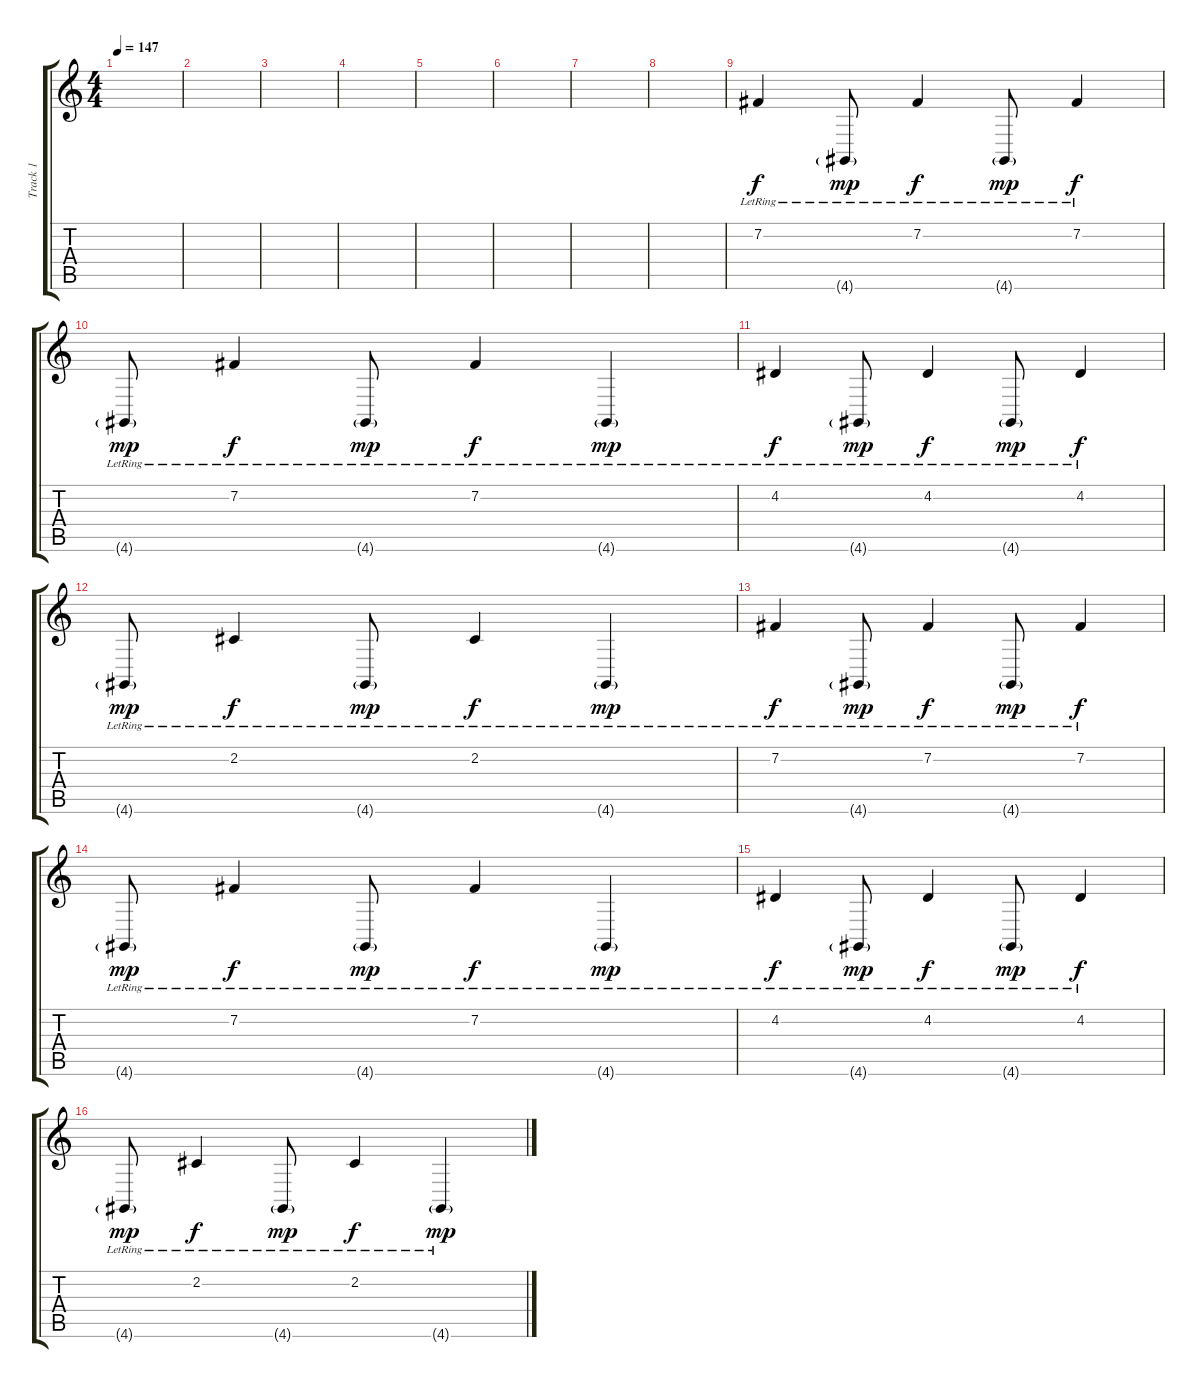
\track ("Track 1" "Track 1") {instrument electricgrandpiano}
\staff {score tabs}
\tuning (E4 B3 G3 D3 A2 E2) {hide}
\ts (4 4)
\tempo 147
\clef g2
\ks c
|
|
|
|
|
|
|
|
7.2{lr}.4{dy f} 4.6{g lr}.8{dy mp} 7.2{lr}.4{dy f} 4.6{g lr}.8{dy mp} 7.2{lr}.4{dy f} |
4.6{g lr}.8{dy mp} 7.2{lr}.4{dy f} 4.6{g lr}.8{dy mp} 7.2{lr}.4{dy f} 4.6{g lr}.4{dy mp} |
4.2{lr}.4{dy f} 4.6{g lr}.8{dy mp} 4.2{lr}.4{dy f} 4.6{g lr}.8{dy mp} 4.2{lr}.4{dy f} |
4.6{g lr}.8{dy mp} 2.2{lr}.4{dy f} 4.6{g lr}.8{dy mp} 2.2{lr}.4{dy f} 4.6{g lr}.4{dy mp} |
7.2{lr}.4{dy f} 4.6{g lr}.8{dy mp} 7.2{lr}.4{dy f} 4.6{g lr}.8{dy mp} 7.2{lr}.4{dy f} |
4.6{g lr}.8{dy mp} 7.2{lr}.4{dy f} 4.6{g lr}.8{dy mp} 7.2{lr}.4{dy f} 4.6{g lr}.4{dy mp} |
4.2{lr}.4{dy f} 4.6{g lr}.8{dy mp} 4.2{lr}.4{dy f} 4.6{g lr}.8{dy mp} 4.2{lr}.4{dy f} |
4.6{g lr}.8{dy mp} 2.2{lr}.4{dy f} 4.6{g lr}.8{dy mp} 2.2{lr}.4{dy f} 4.6{g lr}.4{dy mp}
